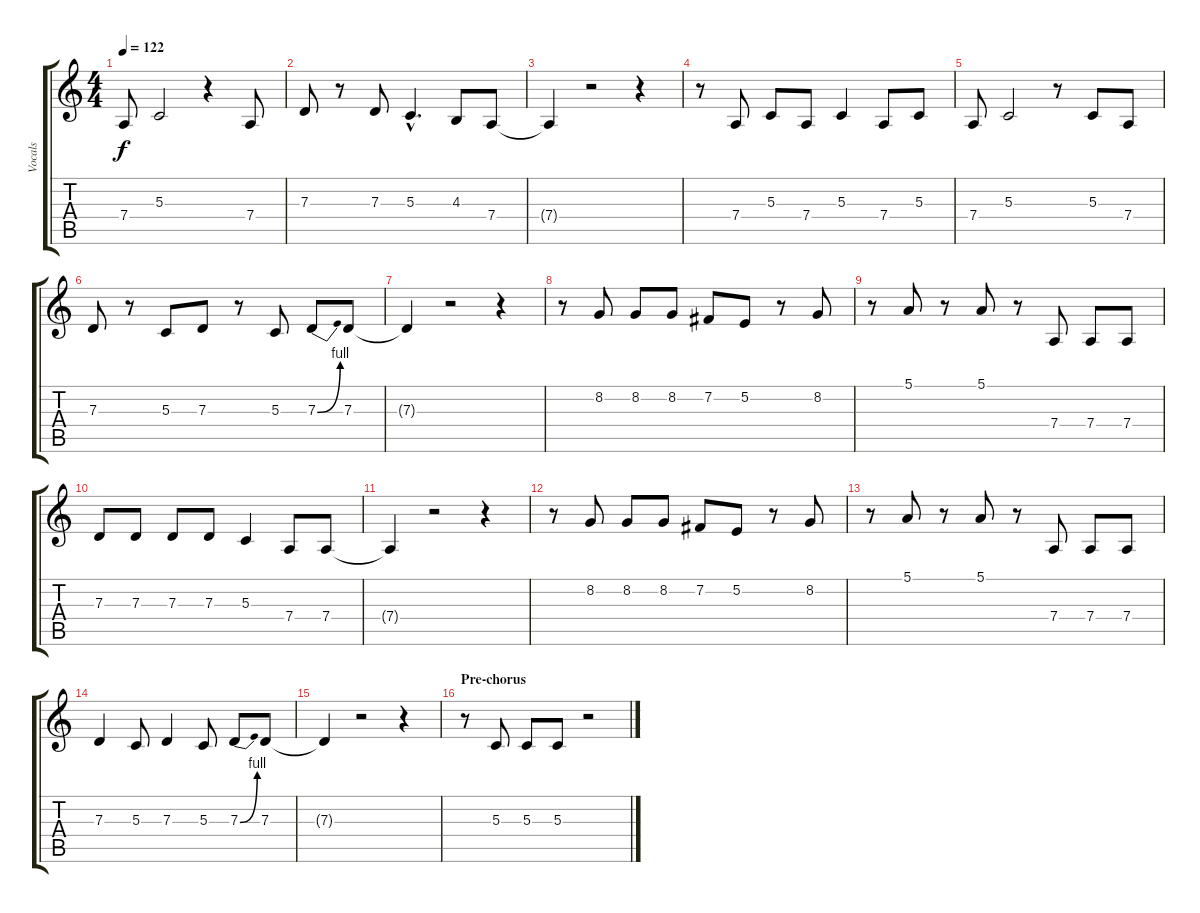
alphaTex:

\track ("Vocals" "Vocals") {instrument lead6voice}
\staff {score tabs}
\tuning (E4 B3 G3 D3 A2 E2) {hide}
\ts (4 4)
\tempo 122
\clef g2
\ks aminor
7.4.8{dy f} 5.3.2 r.4 7.4.8 |
7.3.8 r.8 7.3.8 5.3{hac}.4{d} 4.3.8 7.4.8 |
7.4{t}.4 r.2 r.4 |
r.8 7.4.8 5.3.8 7.4.8 5.3.4 7.4.8 5.3.8 |
7.4.8 5.3.2 r.8 5.3.8 7.4.8 |
7.3.8 r.8 5.3.8 7.3.8 r.8 5.3.8 7.3{be (bend 0 0 60 4)}.8 7.3.8 |
7.3{t}.4 r.2 r.4 |
r.8 8.2.8 8.2.8 8.2.8 7.2.8 5.2.8 r.8 8.2.8 |
r.8 5.1.8 r.8 5.1.8 r.8 7.4.8 7.4.8 7.4.8 |
7.3.8 7.3.8 7.3.8 7.3.8 5.3.4 7.4.8 7.4.8 |
7.4{t}.4 r.2 r.4 |
r.8 8.2.8 8.2.8 8.2.8 7.2.8 5.2.8 r.8 8.2.8 |
r.8 5.1.8 r.8 5.1.8 r.8 7.4.8 7.4.8 7.4.8 |
7.3.4 5.3.8 7.3.4 5.3.8 7.3{be (bend 0 0 60 4)}.8 7.3.8 |
7.3{t}.4 r.2 r.4 |
\section ("" "Pre-chorus")
r.8 5.3.8 5.3.8 5.3.8 r.2
